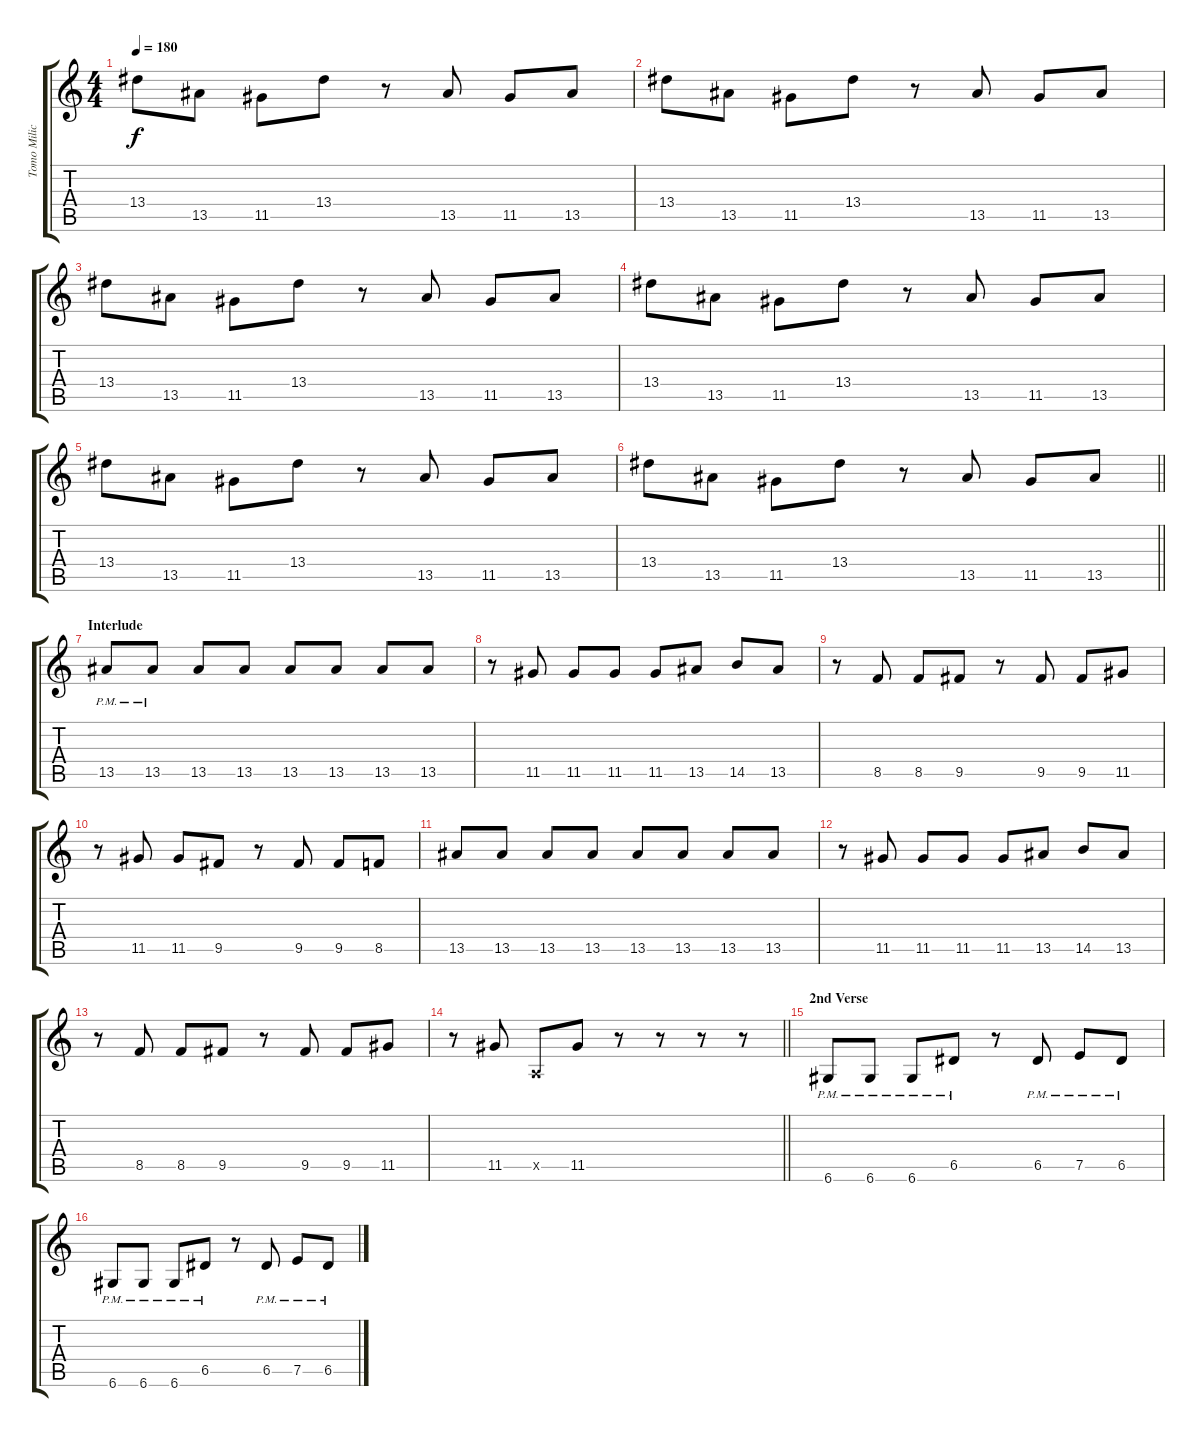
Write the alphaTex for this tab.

\track ("Tomo Milicevic [Guitar]" "Tomo Milic") {instrument overdrivenguitar}
\staff {score tabs}
\tuning (E4 B3 G3 D3 A2 D2) {hide}
\ts (4 4)
\tempo 180
\clef g2
\ks c
13.4.8{dy f} 13.5.8 11.5.8 13.4.8 r.8 13.5.8 11.5.8 13.5.8 |
13.4.8 13.5.8 11.5.8 13.4.8 r.8 13.5.8 11.5.8 13.5.8 |
13.4.8 13.5.8 11.5.8 13.4.8 r.8 13.5.8 11.5.8 13.5.8 |
13.4.8 13.5.8 11.5.8 13.4.8 r.8 13.5.8 11.5.8 13.5.8 |
13.4.8 13.5.8 11.5.8 13.4.8 r.8 13.5.8 11.5.8 13.5.8 |
\barLineRight lightlight
13.4.8 13.5.8 11.5.8 13.4.8 r.8 13.5.8 11.5.8 13.5.8 |
\section ("" "Interlude")
13.5{pm}.8 13.5{pm}.8 13.5.8 13.5.8 13.5.8 13.5.8 13.5.8 13.5.8 |
r.8 11.5.8 11.5.8 11.5.8 11.5.8 13.5.8 14.5.8 13.5.8 |
r.8 8.5.8 8.5.8 9.5.8 r.8 9.5.8 9.5.8 11.5.8 |
r.8 11.5.8 11.5.8 9.5.8 r.8 9.5.8 9.5.8 8.5.8 |
13.5.8 13.5.8 13.5.8 13.5.8 13.5.8 13.5.8 13.5.8 13.5.8 |
r.8 11.5.8 11.5.8 11.5.8 11.5.8 13.5.8 14.5.8 13.5.8 |
r.8 8.5.8 8.5.8 9.5.8 r.8 9.5.8 9.5.8 11.5.8 |
\barLineRight lightlight
r.8 11.5.8 0.5{x}.8 11.5.8 r.8 r.8 r.8 r.8 |
\section ("" "2nd Verse ")
6.6{pm}.8{volume 6 instrument overdrivenguitar} 6.6{pm}.8 6.6{pm}.8 6.5{pm}.8 r.8 6.5{pm}.8 7.5{pm}.8 6.5{pm}.8 |
6.6{pm}.8 6.6{pm}.8 6.6{pm}.8 6.5{pm}.8 r.8 6.5{pm}.8 7.5{pm}.8 6.5{pm}.8
